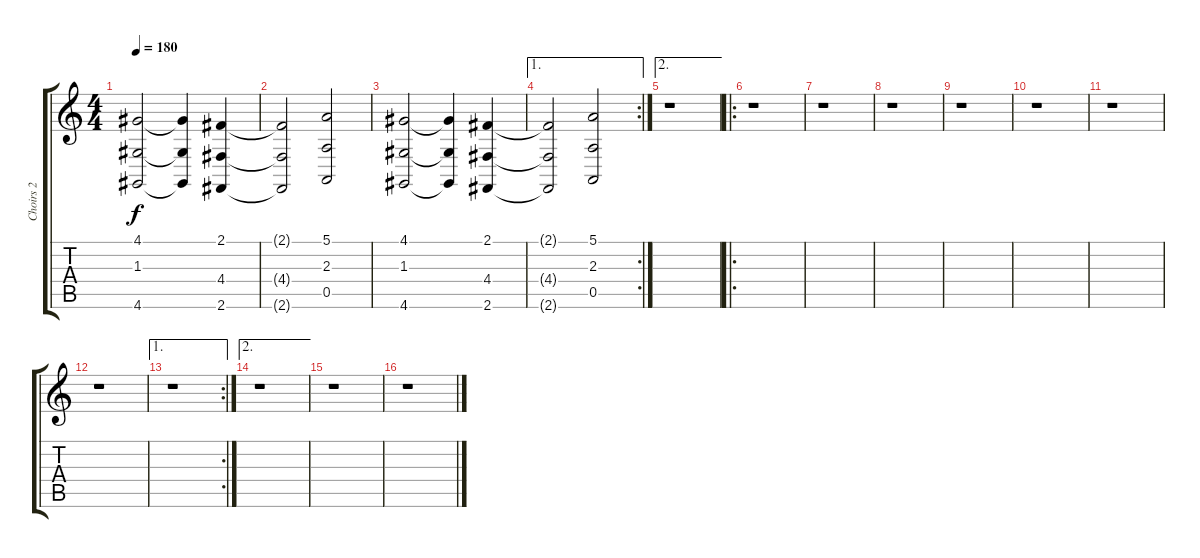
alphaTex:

\track ("Choirs 2" "Choirs 2") {instrument cello}
\staff {score tabs}
\tuning (E4 B3 G3 D3 A2 E2) {hide}
\ts (4 4)
\tempo 180
\clef g2
\ks c
(4.1 1.3 4.6).2{dy f} (4.1{t} 1.3{t} 4.6{t}).4 (2.1 4.4 2.6).4 |
(2.1{t} 4.4{t} 2.6{t}).2 (5.1 2.3 0.5).2 |
(4.1 1.3 4.6).2 (4.1{t} 1.3{t} 4.6{t}).4 (2.1 4.4 2.6).4 |
\ae 1
\rc 2
(2.1{t} 4.4{t} 2.6{t}).2 (5.1 2.3 0.5).2 |
\ae 2
r.1 |
\ro
r.1 |
r.1 |
r.1 |
r.1 |
r.1 |
r.1 |
r.1 |
\ae 1
\rc 2
r.1 |
\ae 2
r.1 |
r.1 |
r.1
